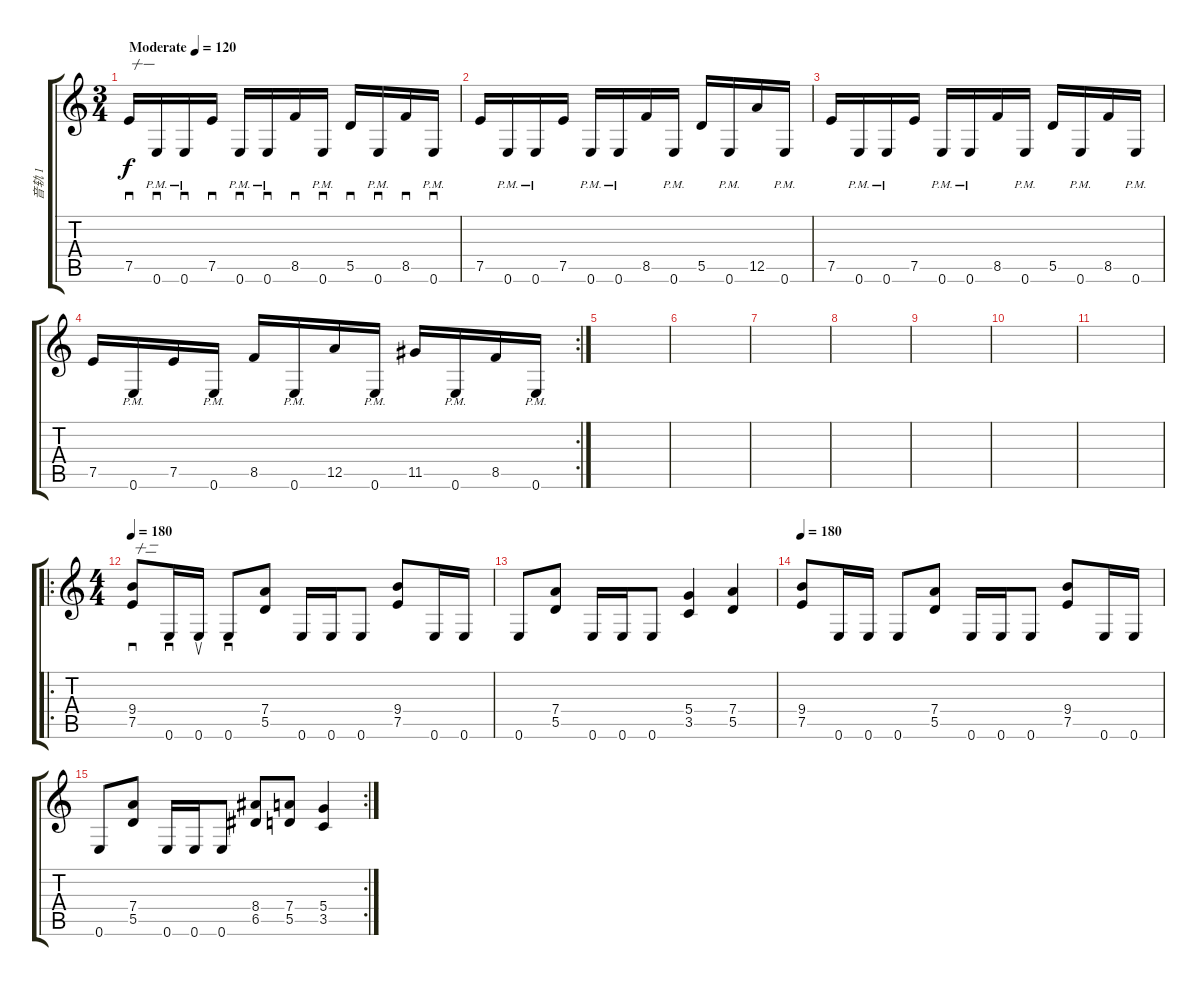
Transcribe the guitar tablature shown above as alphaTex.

\track ("音轨 1" "音轨 1") {instrument distortionguitar}
\staff {score tabs}
\tuning (E4 B3 G3 D3 A2 E2) {hide}
\ts (3 4)
\tempo (120 "Moderate")
\tempo 100
\tempo (120 "Moderate")
\clef g2
\ks c
7.5.16{sd txt "十一" dy f instrument distortionguitar} 0.6{pm}.16{sd} 0.6{pm}.16{sd} 7.5.16{sd} 0.6{pm}.16{sd} 0.6{pm}.16{sd} 8.5.16{sd} 0.6{pm}.16{sd} 5.5.16{sd} 0.6{pm}.16{sd} 8.5.16{sd} 0.6{pm}.16{sd} |
7.5.16 0.6{pm}.16 0.6{pm}.16 7.5.16 0.6{pm}.16 0.6{pm}.16{txt ""} 8.5.16 0.6{pm}.16 5.5.16 0.6{pm}.16 12.5.16 0.6{pm}.16 |
7.5.16 0.6{pm}.16 0.6{pm}.16 7.5.16 0.6{pm}.16 0.6{pm}.16 8.5.16 0.6{pm}.16 5.5.16 0.6{pm}.16 8.5.16 0.6{pm}.16 |
\rc 2
7.5.16 0.6{pm}.16 7.5.16 0.6{pm}.16 8.5.16 0.6{pm}.16 12.5.16 0.6{pm}.16 11.5.16 0.6{pm}.16 8.5.16 0.6{pm}.16 |
|
|
|
|
|
|
|
\ro
\ts (4 4)
\tempo 180
(9.4 7.5).8{sd txt "十二"} 0.6.16{sd} 0.6.16{su} 0.6.8{sd} (7.4 5.5).8 0.6.16 0.6.16 0.6.8 (9.4 7.5).8 0.6.16 0.6.16 |
0.6.8 (7.4 5.5).8 0.6.16 0.6.16 0.6.8 (5.4 3.5).4 (7.4 5.5).4 |
\tempo 180
(9.4 7.5).8 0.6.16 0.6.16 0.6.8 (7.4 5.5).8 0.6.16 0.6.16 0.6.8 (9.4 7.5).8 0.6.16 0.6.16 |
\rc 2
0.6.8 (7.4 5.5).8 0.6.16 0.6.16 0.6.8 (8.4 6.5).8 (7.4 5.5).8 (5.4 3.5).4
